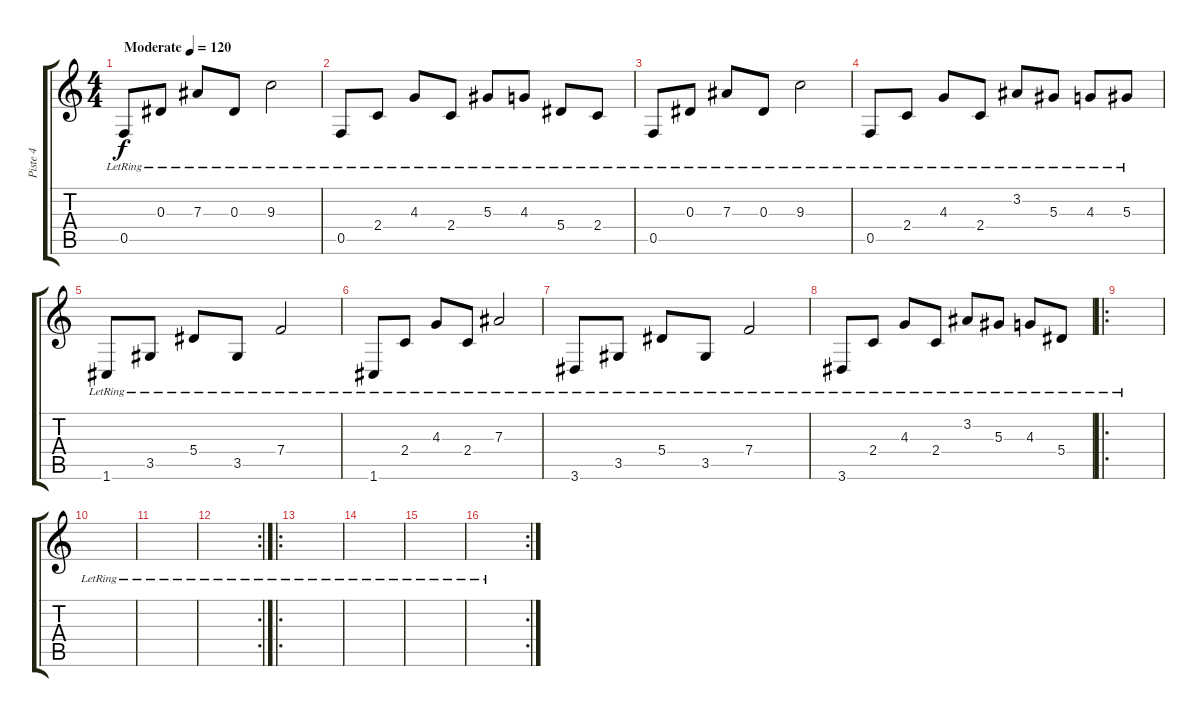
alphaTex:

\track ("Piste 4" "Piste 4") {instrument distortionguitar}
\staff {score tabs}
\tuning (C3 G3 Eb3 Bb2 F2 C2) {hide}
\ts (4 4)
\tempo (120 "Moderate")
\clef g2
\ks c
0.5{lr}.8{dy f instrument acousticguitarsteel} 0.3{lr}.8 7.3{lr}.8 0.3{lr}.8 9.3{lr}.2 |
0.5{lr}.8 2.4{lr}.8 4.3{lr}.8 2.4{lr}.8 5.3{lr}.8 4.3{lr}.8 5.4{lr}.8 2.4{lr}.8 |
0.5{lr}.8 0.3{lr}.8 7.3{lr}.8 0.3{lr}.8 9.3{lr}.2 |
0.5{lr}.8 2.4{lr}.8 4.3{lr}.8 2.4{lr}.8 3.2{lr}.8 5.3{lr}.8 4.3{lr}.8 5.3{lr}.8 |
1.6{lr}.8 3.5{lr}.8 5.4{lr}.8 3.5{lr}.8 7.4{lr}.2 |
1.6{lr}.8 2.4{lr}.8 4.3{lr}.8 2.4{lr}.8 7.3{lr}.2 |
3.6{lr}.8 3.5{lr}.8 5.4{lr}.8 3.5{lr}.8 7.4{lr}.2 |
3.6{lr}.8 2.4{lr}.8 4.3{lr}.8 2.4{lr}.8 3.2{lr}.8 5.3{lr}.8 4.3{lr}.8 5.4{lr}.8 |
\ro
|
|
|
\rc 2
|
\ro
|
|
|
\rc 2
